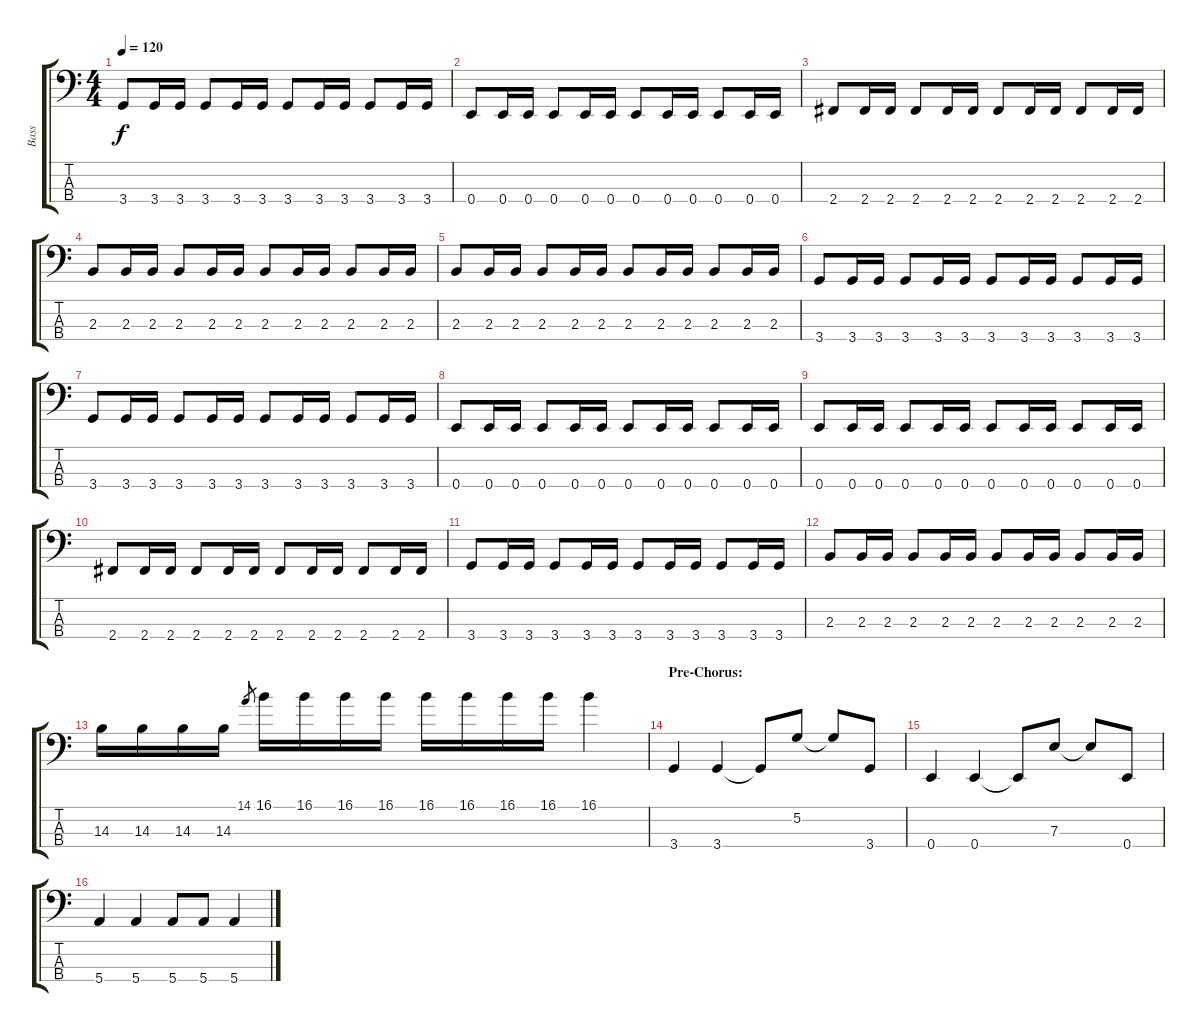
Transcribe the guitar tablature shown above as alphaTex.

\track ("Bass" "Bass") {instrument electricbasspick}
\staff {score tabs}
\tuning (G2 D2 A1 E1) {hide}
\ts (4 4)
\tempo 120
\clef f4
\ks c
3.4.8{dy f} 3.4.16 3.4.16 3.4.8 3.4.16 3.4.16 3.4.8 3.4.16 3.4.16 3.4.8 3.4.16 3.4.16 |
0.4.8 0.4.16 0.4.16 0.4.8 0.4.16 0.4.16 0.4.8 0.4.16 0.4.16 0.4.8 0.4.16 0.4.16 |
2.4.8 2.4.16 2.4.16 2.4.8 2.4.16 2.4.16 2.4.8 2.4.16 2.4.16 2.4.8 2.4.16 2.4.16 |
2.3.8 2.3.16 2.3.16 2.3.8 2.3.16 2.3.16 2.3.8 2.3.16 2.3.16 2.3.8 2.3.16 2.3.16 |
2.3.8 2.3.16 2.3.16 2.3.8 2.3.16 2.3.16 2.3.8 2.3.16 2.3.16 2.3.8 2.3.16 2.3.16 |
3.4.8 3.4.16 3.4.16 3.4.8 3.4.16 3.4.16 3.4.8 3.4.16 3.4.16 3.4.8 3.4.16 3.4.16 |
3.4.8 3.4.16 3.4.16 3.4.8 3.4.16 3.4.16 3.4.8 3.4.16 3.4.16 3.4.8 3.4.16 3.4.16 |
0.4.8 0.4.16 0.4.16 0.4.8 0.4.16 0.4.16 0.4.8 0.4.16 0.4.16 0.4.8 0.4.16 0.4.16 |
0.4.8 0.4.16 0.4.16 0.4.8 0.4.16 0.4.16 0.4.8 0.4.16 0.4.16 0.4.8 0.4.16 0.4.16 |
2.4.8 2.4.16 2.4.16 2.4.8 2.4.16 2.4.16 2.4.8 2.4.16 2.4.16 2.4.8 2.4.16 2.4.16 |
3.4.8 3.4.16 3.4.16 3.4.8 3.4.16 3.4.16 3.4.8 3.4.16 3.4.16 3.4.8 3.4.16 3.4.16 |
2.3.8 2.3.16 2.3.16 2.3.8 2.3.16 2.3.16 2.3.8 2.3.16 2.3.16 2.3.8 2.3.16 2.3.16 |
14.3.16 14.3.16 14.3.16 14.3.16 14.1.8{gr} 16.1.16 16.1.16 16.1.16 16.1.16 16.1.16 16.1.16 16.1.16 16.1.16 16.1.4 |
\section ("" "Pre-Chorus:")
3.4.4 3.4.4 3.4{t}.8 5.2.8 5.2{t}.8 3.4.8 |
0.4.4 0.4.4 0.4{t}.8 7.3.8 7.3{t}.8 0.4.8 |
5.4.4 5.4.4 5.4.8 5.4.8 5.4.4
